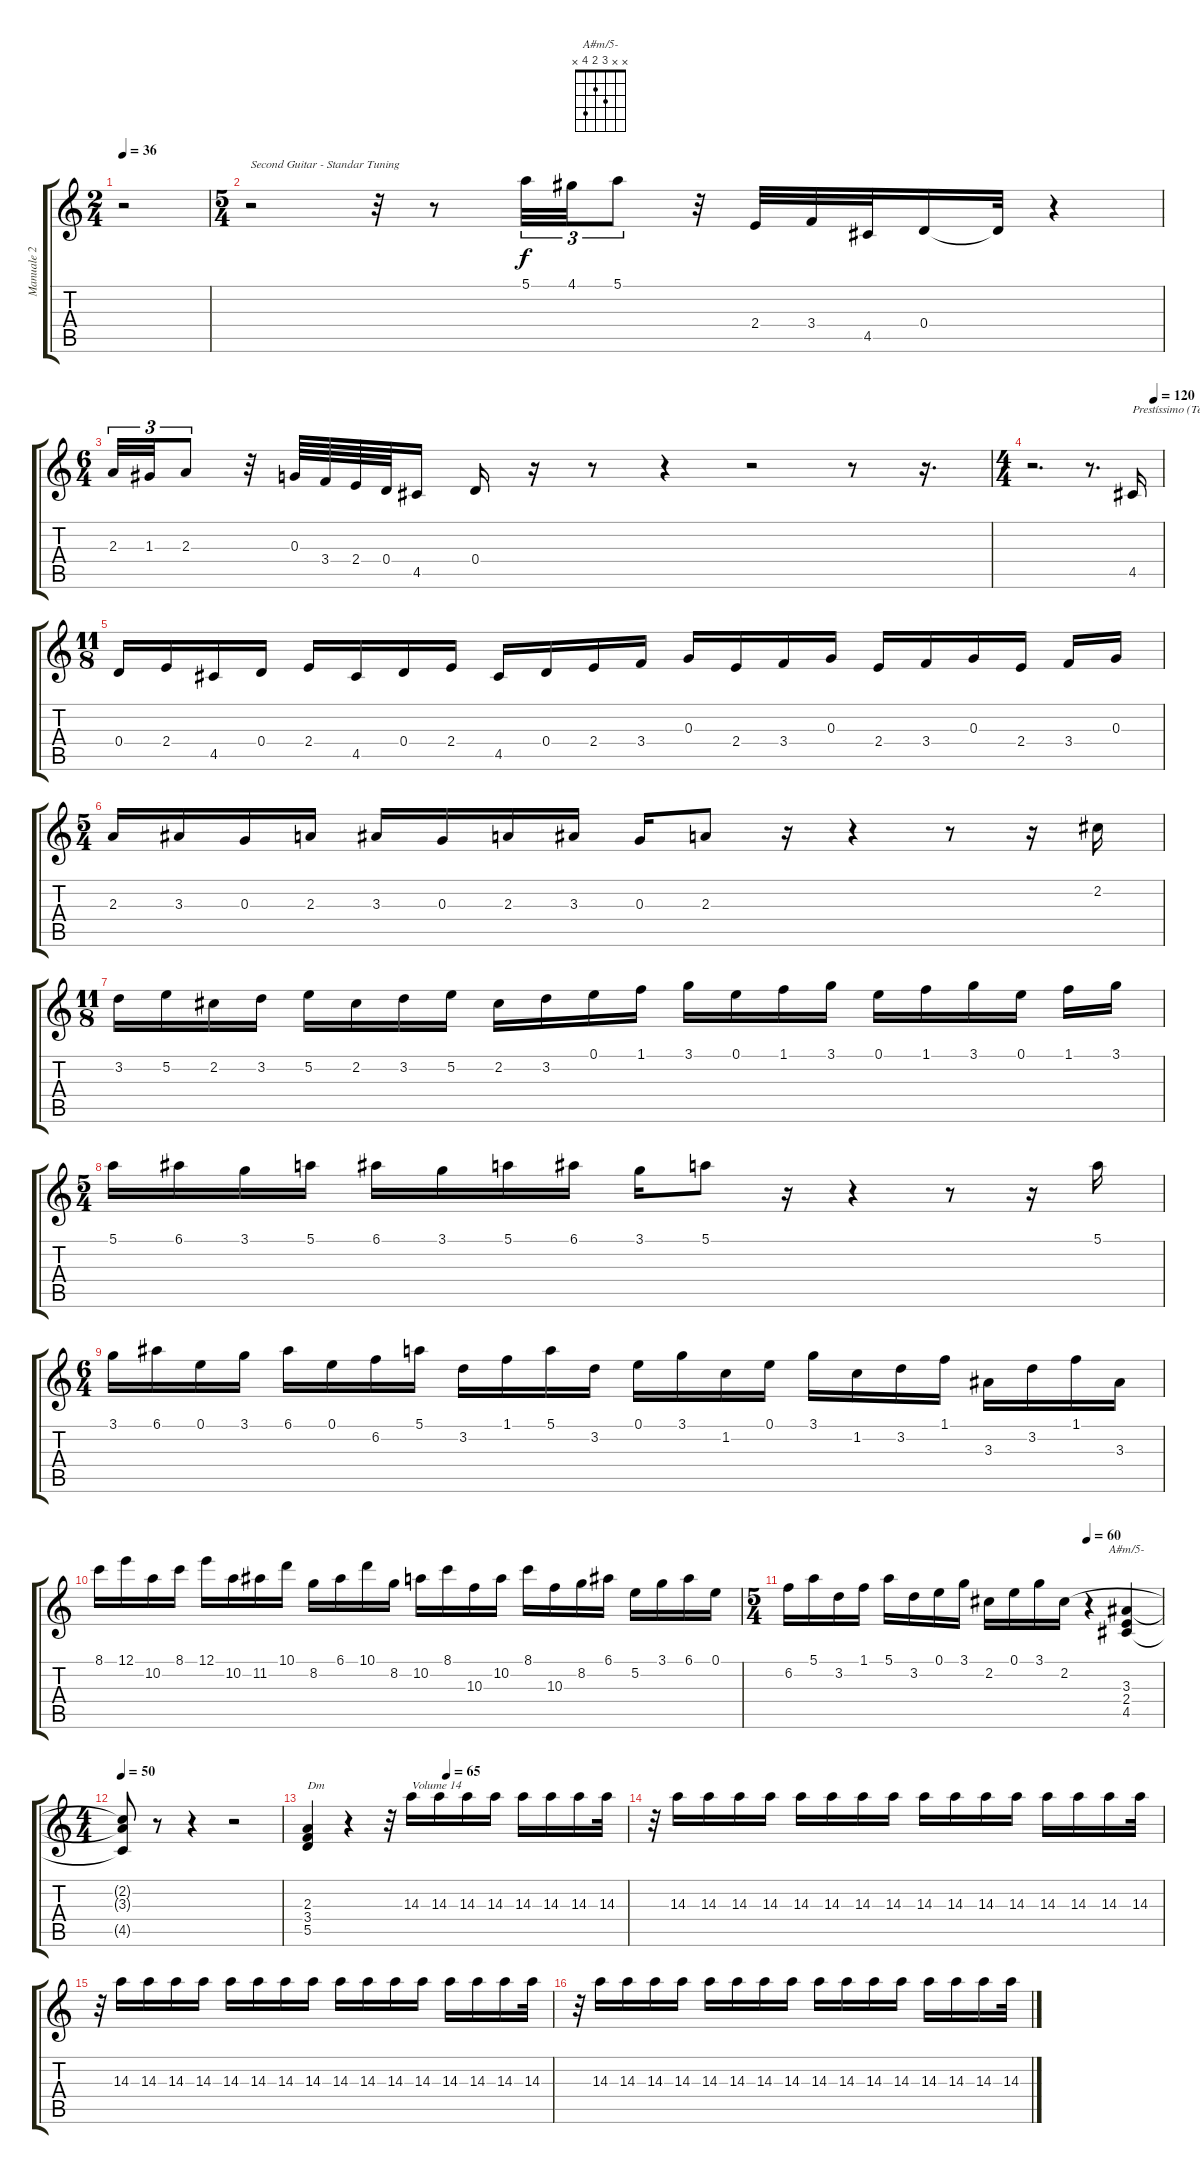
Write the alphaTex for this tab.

\track ("Manuale 2" "Manuale 2") {instrument overdrivenguitar}
\staff {score tabs}
\tuning (E4 B3 G3 D3 A2 E2) {hide}
\chord ("A#m/5-" x x 3 2 4 x)
\ts (2 4)
\tempo 36
\clef g2
\ks c
r.2{dy f instrument overdrivenguitar} |
\ts (5 4)
r.2{txt "Second Guitar - Standar Tuning"} r.32 r.8 5.1.32{tu (3 2)} 4.1.32{tu (3 2)} 5.1.8{tu (3 2)} r.32 2.4.32 3.4.32 4.5.32 0.4.16 0.4{t}.32 r.4 |
\ts (6 4)
2.3.32{tu (3 2)} 1.3.32{tu (3 2)} 2.3.8{tu (3 2)} r.32 0.3.64 3.4.64 2.4.64 0.4.64 4.5.16 0.4.16 r.16 r.8 r.4 r.2 r.8 r.16{d} |
\ts (4 4)
\tempo (120 0.9375)
r.2{d} r.8{d} 4.5.16{txt "Prestíssimo (Tempo 120)"} |
\ts (11 8)
0.4.16 2.4.16 4.5.16 0.4.16 2.4.16 4.5.16 0.4.16 2.4.16 4.5.16 0.4.16 2.4.16 3.4.16 0.3.16 2.4.16 3.4.16 0.3.16 2.4.16 3.4.16 0.3.16 2.4.16 3.4.16 0.3.16 |
\ts (5 4)
2.3.16 3.3.16 0.3.16 2.3.16 3.3.16 0.3.16 2.3.16 3.3.16 0.3.16 2.3.8 r.16 r.4 r.8 r.16 2.2.16 |
\ts (11 8)
3.2.16 5.2.16 2.2.16 3.2.16 5.2.16 2.2.16 3.2.16 5.2.16 2.2.16 3.2.16 0.1.16 1.1.16 3.1.16 0.1.16 1.1.16 3.1.16 0.1.16 1.1.16 3.1.16 0.1.16 1.1.16 3.1.16 |
\ts (5 4)
5.1.16 6.1.16 3.1.16 5.1.16 6.1.16 3.1.16 5.1.16 6.1.16 3.1.16 5.1.8 r.16 r.4 r.8 r.16 5.1.16 |
\ts (6 4)
3.1.16 6.1.16 0.1.16 3.1.16 6.1.16 0.1.16 6.2.16 5.1.16 3.2.16 1.1.16 5.1.16 3.2.16 0.1.16 3.1.16 1.2.16 0.1.16 3.1.16 1.2.16 3.2.16 1.1.16 3.3.16 3.2.16 1.1.16 3.3.16 |
8.1.16 12.1.16 10.2.16 8.1.16 12.1.16 10.2.16 11.2.16 10.1.16 8.2.16 6.1.16 10.1.16 8.2.16 10.2.16 8.1.16 10.3.16 10.2.16 8.1.16 10.3.16 8.2.16 6.1.16 5.2.16 3.1.16 6.1.16 0.1.16 |
\ts (5 4)
\tempo (60 0.8)
6.2.16 5.1.16 3.2.16 1.1.16 5.1.16 3.2.16 0.1.16 3.1.16 2.2.16 0.1.16 3.1.16 2.2.16 r.4 (3.3 2.4 4.5).4{ch "A#m/5-"} |
\ts (4 4)
\tempo 50
(2.2{t} 3.3{t} 4.5{t}).8 r.8 r.4 r.2 |
\tempo (65 0.4375)
(2.3 3.4 5.5).4{txt "Dm"} r.4 r.32 14.3.16{txt "Volume 14" volume 14} 14.3.16 14.3.16 14.3.16 14.3.16 14.3.16 14.3.16 14.3.32 |
r.32 14.3.16 14.3.16 14.3.16 14.3.16 14.3.16 14.3.16 14.3.16 14.3.16 14.3.16 14.3.16 14.3.16 14.3.16 14.3.16 14.3.16 14.3.16 14.3.32 |
r.32 14.3.16 14.3.16 14.3.16 14.3.16 14.3.16 14.3.16 14.3.16 14.3.16 14.3.16 14.3.16 14.3.16 14.3.16 14.3.16 14.3.16 14.3.16 14.3.32 |
r.32 14.3.16 14.3.16 14.3.16 14.3.16 14.3.16 14.3.16 14.3.16 14.3.16 14.3.16 14.3.16 14.3.16 14.3.16 14.3.16 14.3.16 14.3.16 14.3.32
